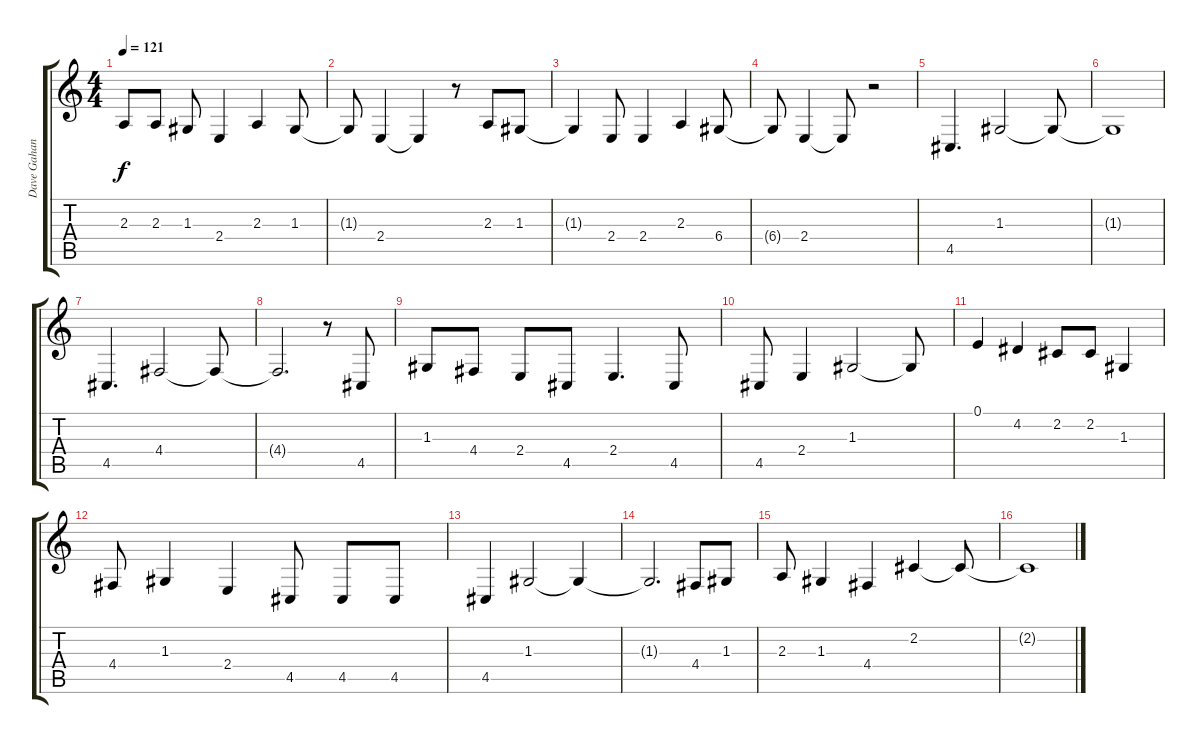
\track ("Dave Gahan - Vocals" "Dave Gahan") {instrument baritonesax}
\staff {score tabs}
\tuning (E4 B3 G3 D3 A2 E2) {hide}
\ts (4 4)
\tempo 121
\clef g2
\ks c
2.3.8{dy f} 2.3.8 1.3.8 2.4.4 2.3.4 1.3.8 |
1.3{t}.8 2.4.4 2.4{t}.4 r.8 2.3.8 1.3.8 |
1.3{t}.4 2.4.8 2.4.4 2.3.4 6.4.8 |
6.4{t}.8 2.4.4 2.4{t}.8 r.2 |
4.5.4{d} 1.3.2 1.3{t}.8 |
1.3{t}.1 |
4.5.4{d} 4.4.2 4.4{t}.8 |
4.4{t}.2{d} r.8 4.5.8 |
1.3.8 4.4.8 2.4.8 4.5.8 2.4.4{d} 4.5.8 |
4.5.8 2.4.4 1.3.2 1.3{t}.8 |
0.1.4 4.2.4 2.2.8 2.2.8 1.3.4 |
4.4.8 1.3.4 2.4.4 4.5.8 4.5.8 4.5.8 |
4.5.4 1.3.2 1.3{t}.4 |
1.3{t}.2{d} 4.4.8 1.3.8 |
2.3.8 1.3.4 4.4.4 2.2.4 2.2{t}.8 |
2.2{t}.1
